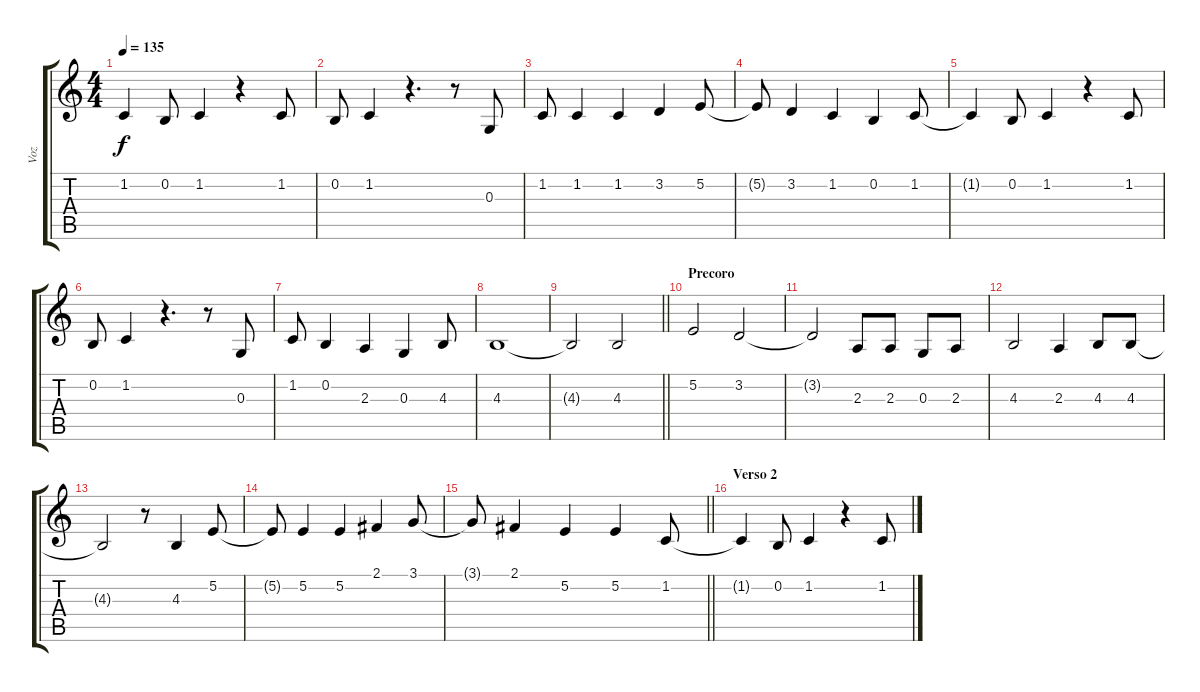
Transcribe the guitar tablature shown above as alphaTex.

\track ("Voz" "Voz") {instrument flute}
\staff {score tabs}
\tuning (E4 B3 G3 D3 A2 E2) {hide}
\ts (4 4)
\tempo 135
\clef g2
\ks c
1.2{t}.4{dy f} 0.2.8 1.2.4 r.4 1.2.8 |
0.2.8 1.2.4 r.4{d} r.8 0.3.8 |
1.2.8 1.2.4 1.2.4 3.2.4 5.2.8 |
5.2{t}.8 3.2.4 1.2.4 0.2.4 1.2.8 |
1.2{t}.4 0.2.8 1.2.4 r.4 1.2.8 |
0.2.8 1.2.4 r.4{d} r.8 0.3.8 |
1.2.8 0.2.4 2.3.4 0.3.4 4.3.8 |
4.3.1 |
\barLineRight lightlight
4.3{t}.2 4.3.2 |
\section ("" "Precoro")
5.2.2 3.2.2 |
3.2{t}.2 2.3.8 2.3.8 0.3.8 2.3.8 |
4.3.2 2.3.4 4.3.8 4.3.8 |
4.3{t}.2 r.8 4.3.4 5.2.8 |
5.2{t}.8 5.2.4 5.2.4 2.1.4 3.1.8 |
\barLineRight lightlight
3.1{t}.8 2.1.4 5.2.4 5.2.4 1.2.8 |
\section ("" "Verso 2")
1.2{t}.4 0.2.8 1.2.4 r.4 1.2.8
